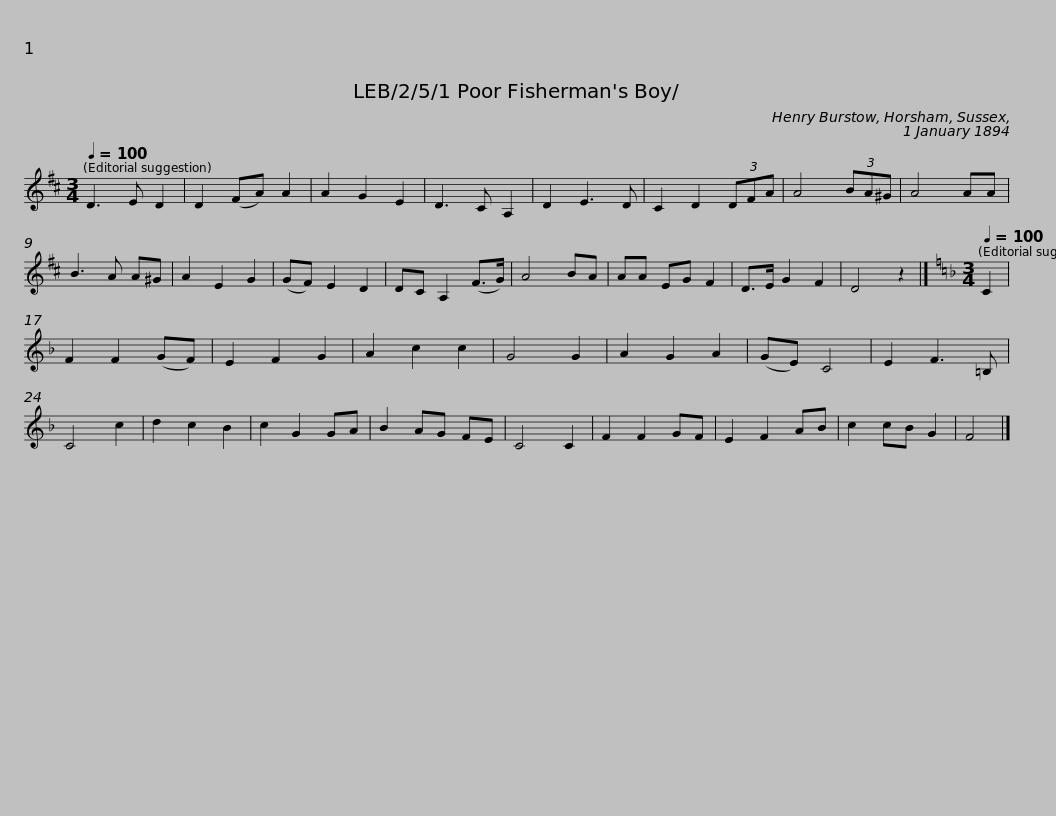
X:1
L:1/8
Q:1/4=100
M:3/4
I:linebreak $
K:D
V:1 treble
V:1
 D3 E D2 | D2 (FA) A2 | A2 G2 E2 | D3 C A,2 |$ D2 E3 D | %5
 C2 D2 (3DFA | A4 (3BA^G | A4 AA | B3 A A^G |$ A2 E2 G2 | %10
 (GF) E2 D2 | DC A,2 (F>G) | A4 BA |$ AA EG F2 | D>E G2 F2 | %15
 D4 z2 |][K:F][M:3/4][Q:1/4=100] C2 | F2 F2 (GF) | E2 F2 G2 | A2 c2 c2 | %20
 G4 G2 |$ A2 G2 A2 | (GE) C4 | E2 F3 =B, | C4 c2 |$ %25
 d2 c2 B2 | c2 G2 GA | B2 AG FE | C4 C2 |$ F2 F2 GF | %30
 E2 F2 AB | c2 cB G2 | F4 |] %33
